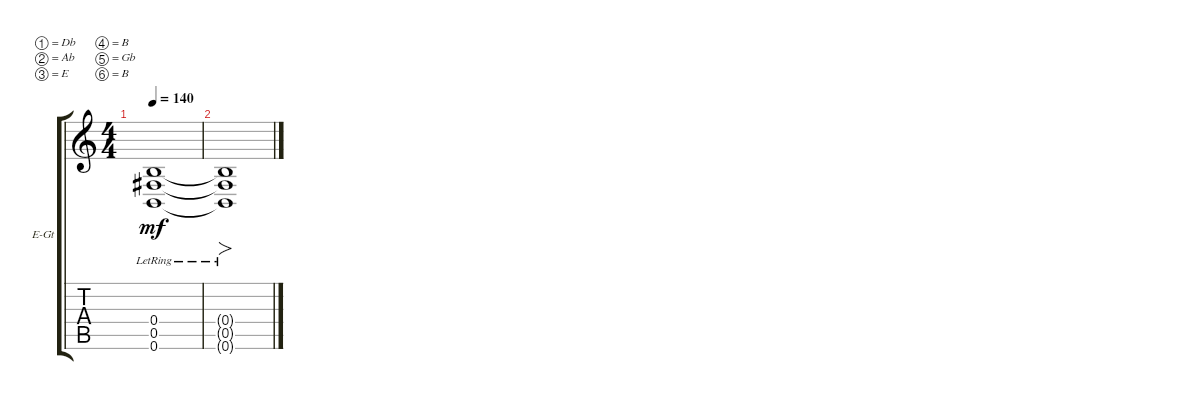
\bracketExtendMode groupsimilarinstruments
\firstSystemTrackNameOrientation horizontal
\otherSystemsTrackNameOrientation horizontal
\track ("Lead" "E-Gt") {instrument distortionguitar}
\staff {score tabs}
\tuning (Db4 Ab3 E3 B2 Gb2 B1)
\ts (4 4)
\tempo 140
\clef g2
\ks c
(0.6{lr t} 0.5{lr t} 0.4{lr t}).1{dy mf} |
(0.6{lr t} 0.5{lr t} 0.4{lr t}).1{fo}
